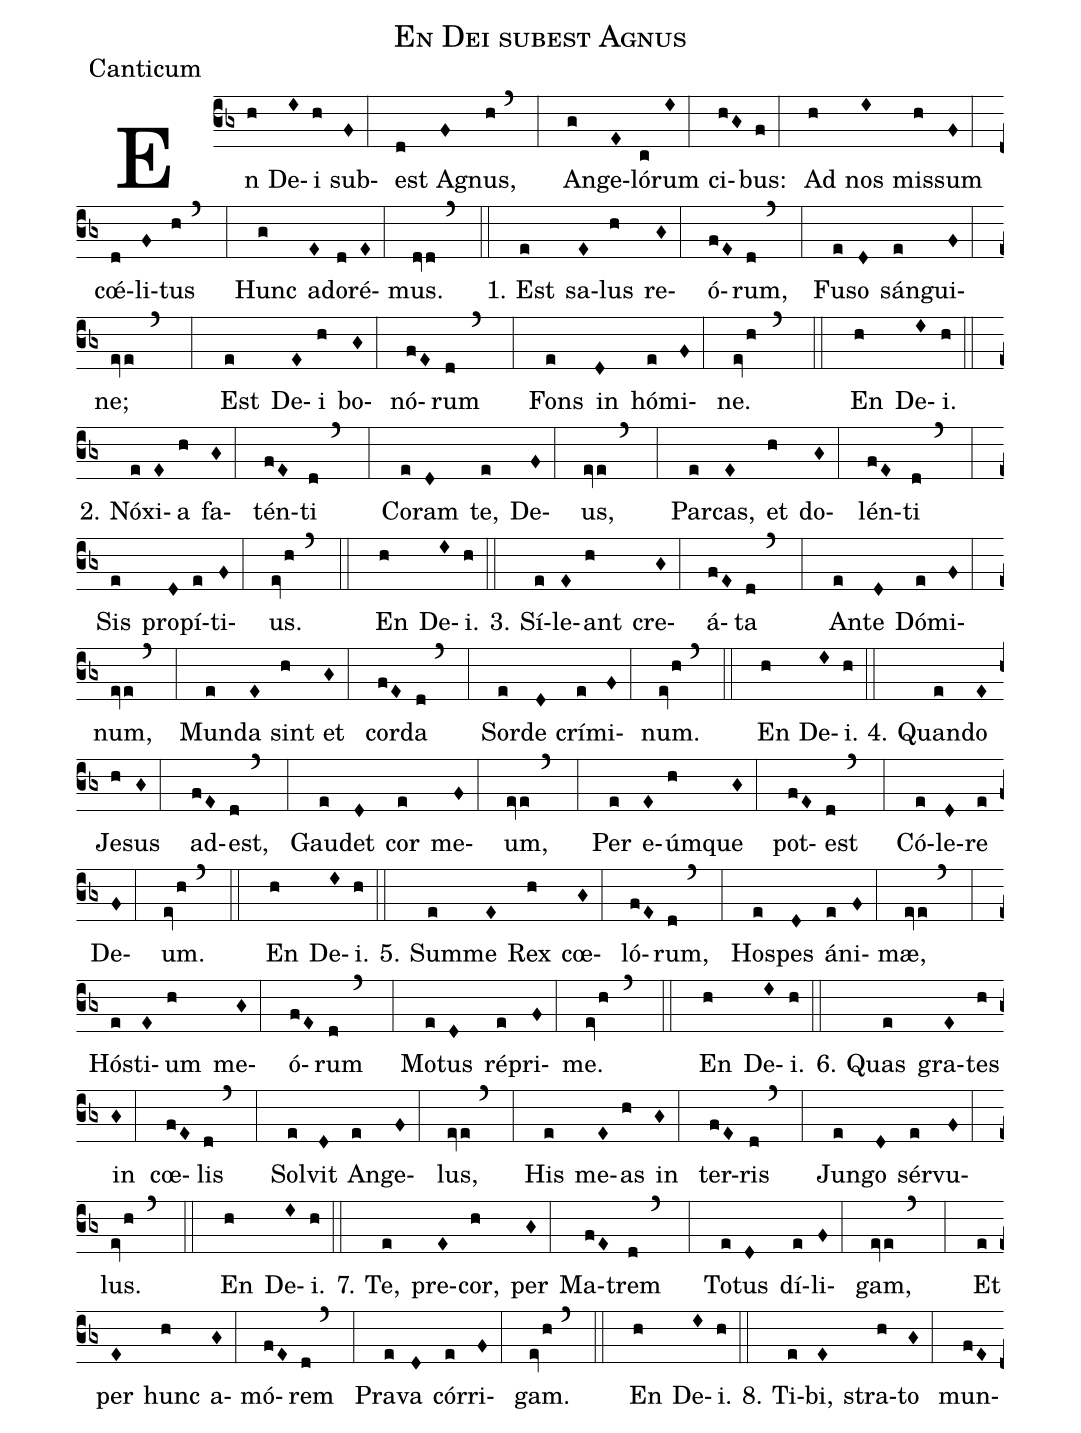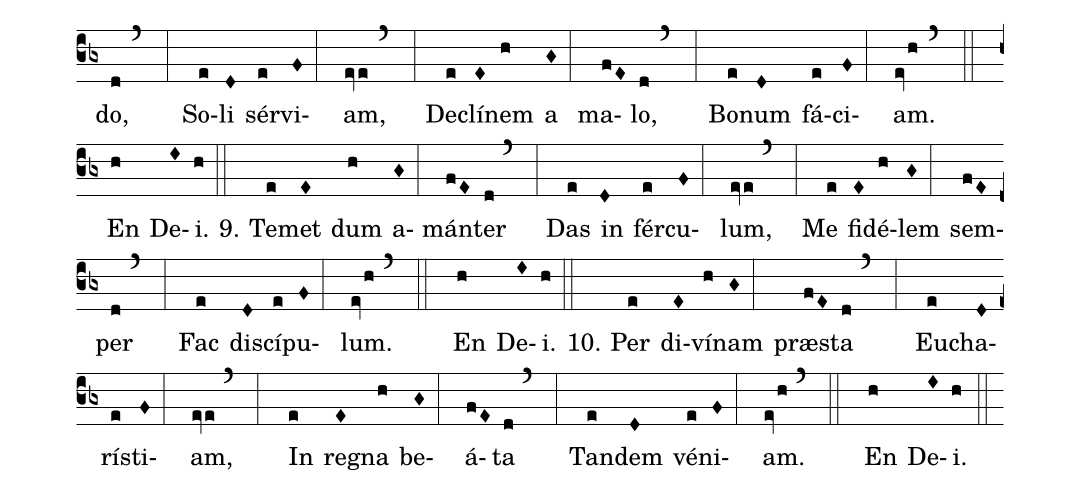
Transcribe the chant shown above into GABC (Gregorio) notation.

name:En Dei subest Agnus;
office-part:Canticum;
%%
(cb3)En(h) De(I)i(h) sub(F:)est(d) A(F)gnus,(h`:) An(g)ge(E)ló(c)rum(I:) ci(hG)bus:(f:) Ad(h) nos(I) mis(h)sum(F:) cœ́(d)li(F)tus(h`:) Hunc(g) ad(E)o(d)ré(E:)mus.(dvd`::)
1. Est(e) sa(E)lus(h) re(G:)ó(fE)rum,(d`:) Fu(e)so(D) sán(e)gui(F:)ne;(eve`:) Est(e) De(E)i(h) bo(G:)nó(fE)rum(d`:) Fons(e) in(D) hó(e)mi(F:)ne.(evh`::) En(h) De(I)i.(h::)
2. Nó(e)xi(E)a(h) fa(G:)tén(fE)ti(d`:) Co(e)ram(D) te,(e) De(F:)us,(eve`:) Par(e)cas,(E) et(h) do(G:)lén(fE)ti(d`:) Sis(e) pro(D)pí(e)ti(F:)us.(evh`::) En(h) De(I)i.(h::)
3. Sí(e)le(E)ant(h) cre(G:)á(fE)ta(d`:) An(e)te(D) Dó(e)mi(F:)num,(eve`:) Mun(e)da(E) sint(h) et(G:) cor(fE)da(d`:) Sor(e)de(D) crí(e)mi(F:)num.(evh`::) En(h) De(I)i.(h::)
4. Quan(e)do(E) Je(h)sus(G:) ad(fE)est,(d`:) Gau(e)det(D) cor(e) me(F:)um,(eve`:) Per(e) e(E)úm(h)que(G:) pot(fE)est(d`:) Có(e)le(D)re(e) De(F:)um.(evh`::) En(h) De(I)i.(h::)
5. Sum(e)me(E) Rex(h) cœ(G:)ló(fE)rum,(d`:) Hos(e)pes(D) á(e)ni(F:)mæ,(eve`:) Hós(e)ti(E)um(h) me(G:)ó(fE)rum(d`:) Mo(e)tus(D) ré(e)pri(F:)me.(evh`::) En(h) De(I)i.(h::)
6. Quas(e) gra(E)tes(h) in(G:) cœ(fE)lis(d`:) Sol(e)vit(D) An(e)ge(F:)lus,(eve`:) His(e) me(E)as(h) in(G:) ter(fE)ris(d`:) Jun(e)go(D) sér(e)vu(F:)lus.(evh`::) En(h) De(I)i.(h::)
7. Te,(e) pre(E)cor,(h) per(G:) Ma(fE)trem(d`:) To(e)tus(D) dí(e)li(F:)gam,(eve`:) Et(e) per(E) hunc(h) a(G:)mó(fE)rem(d`:) Pra(e)va(D) cór(e)ri(F:)gam.(evh`::) En(h) De(I)i.(h::)
8. Ti(e)bi,(E) stra(h)to(G:) mun(fE)do,(d`:) So(e)li(D) sér(e)vi(F:)am,(eve`:) De(e)clí(E)nem(h) a(G:) ma(fE)lo,(d`:) Bo(e)num(D) fá(e)ci(F:)am.(evh`::) En(h) De(I)i.(h::)
9. Te(e)met(E) dum(h) a(G:)mán(fE)ter(d`:) Das(e) in(D) fér(e)cu(F:)lum,(eve`:) Me(e) fi(E)dé(h)lem(G:) sem(fE)per(d`:) Fac(e) di(D)scí(e)pu(F:)lum.(evh`::) En(h) De(I)i.(h::)
10. Per(e) di(E)ví(h)nam(G:) præ(fE)sta(d`:) Eu(e)cha(D)rís(e)ti(F:)am,(eve`:) In(e) re(E)gna(h) be(G:)á(fE)ta(d`:) Tan(e)dem(D) vé(e)ni(F:)am.(evh`::) En(h) De(I)i.(h::)
